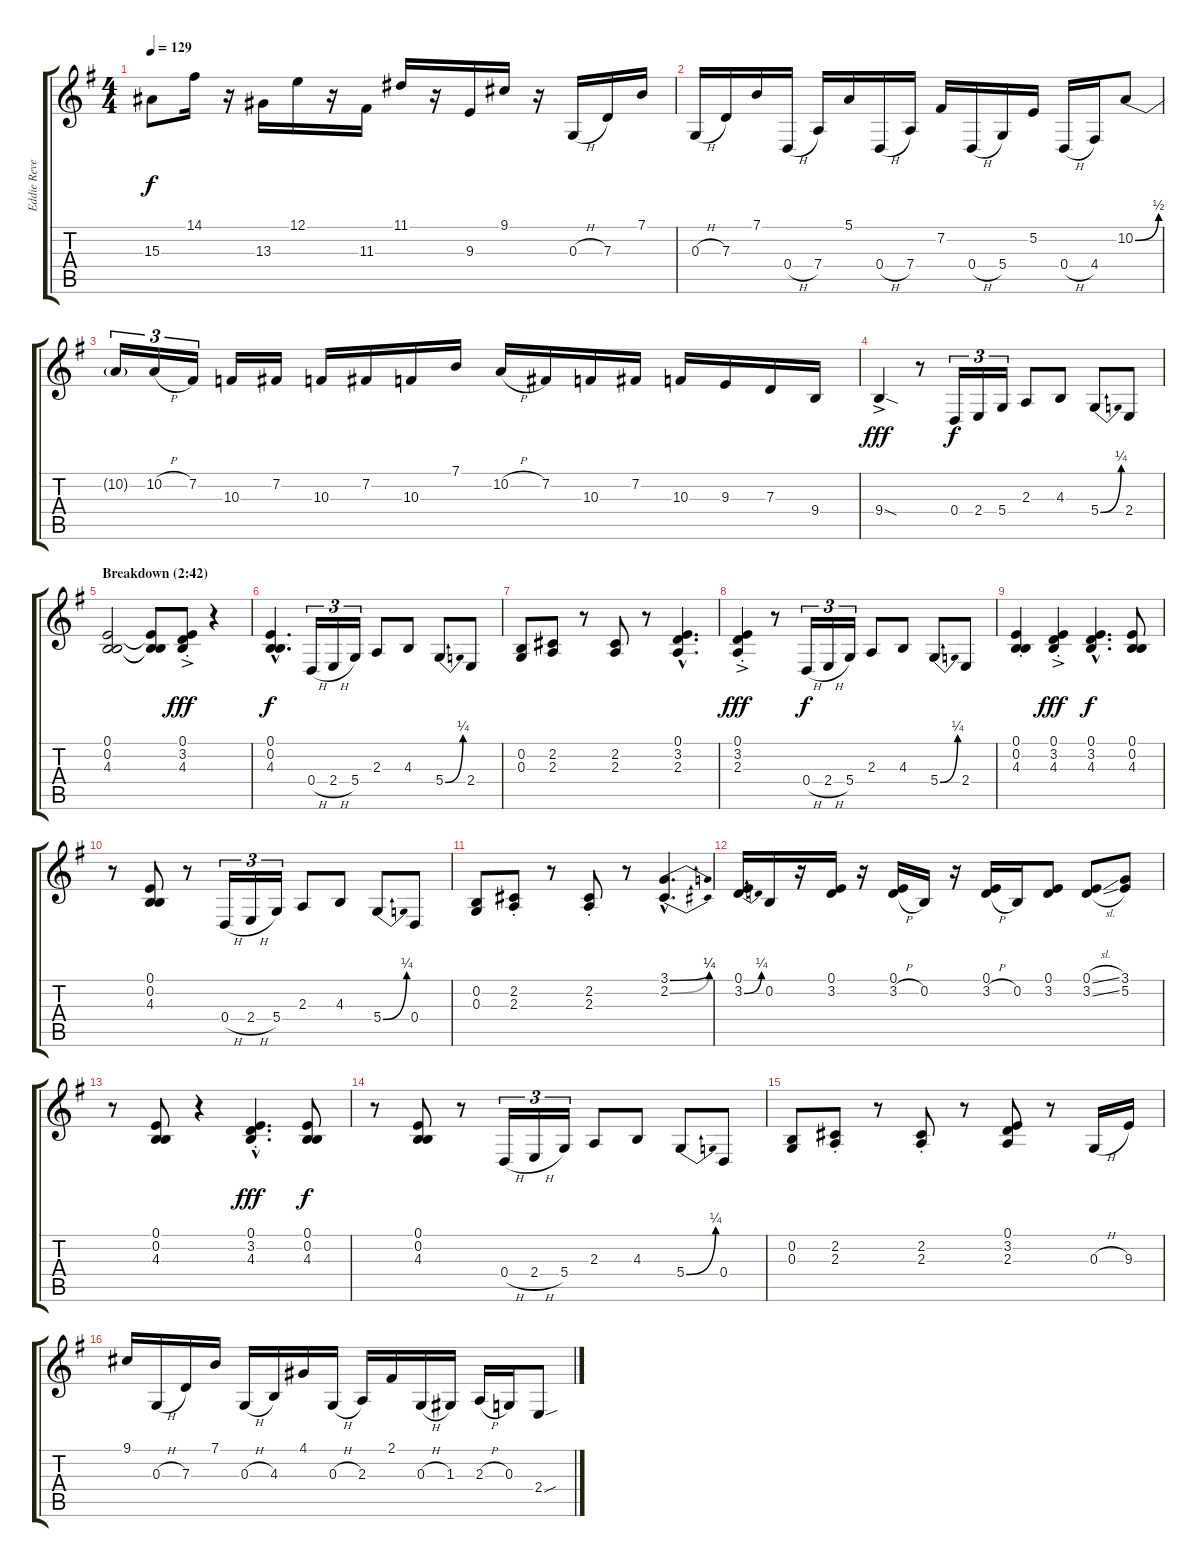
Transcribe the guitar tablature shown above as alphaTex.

\track ("Eddie Reverb" "Eddie Reve") {instrument violin}
\staff {score tabs}
\tuning (E4 B3 G3 D3 A2 E2) {hide}
\ts (4 4)
\tempo 129
\clef g2
\ks eminor
15.3.8{dy f} 14.1.16 r.16 13.3.16 12.1.16 r.16 11.3.16 11.1.16 r.16 9.3.16 9.1.16 r.16 0.3{h}.16 7.3.16 7.1.16 |
0.3{h}.16 7.3.16 7.1.16 0.4{h}.16 7.4.16 5.1.16 0.4{h}.16 7.4.16 7.2.16 0.4{h}.16 5.4.16 5.2.16 0.4{h}.16 4.4.16 10.2{be (bend 0 0 60 2)}.8 |
10.2{t}.16{tu (3 2)} 10.2{h}.16{tu (3 2)} 7.2.16{tu (3 2)} 10.3.16 7.2.16 10.3.16 7.2.16 10.3.16 7.1.16 10.2{h}.16 7.2.16 10.3.16 7.2.16 10.3.16 9.3.16 7.3.16 9.4.16 |
9.4{sod ac}.4{dy fff} r.8 0.4.16{tu (3 2) dy f} 2.4.16{tu (3 2)} 5.4.16{tu (3 2)} 2.3.8 4.3.8 5.4{be (bend 0 0 60 1)}.8 2.4.8 |
\section ("" "Breakdown (2:42)")
(0.1 0.2 4.3).2 (0.1{t} 0.2{t} 4.3{t}).8 (0.1{ac st} 3.2{ac st} 4.3{ac st}).8{dy fff} r.4 |
(0.1{hac} 0.2{hac} 4.3{hac}).4{d dy f} 0.4{h}.16{tu (3 2)} 2.4{h}.16{tu (3 2)} 5.4.16{tu (3 2)} 2.3.8 4.3.8 5.4{be (bend 0 0 60 1)}.8 2.4.8 |
(0.2 0.3).8 (2.2 2.3).8 r.8 (2.2 2.3).8 r.8 (0.1{hac} 3.2{hac} 2.3{hac}).4{d} |
(0.1{ac st} 3.2{ac st} 2.3{ac st}).4{dy fff} r.8 0.4{h}.16{tu (3 2) dy f} 2.4{h}.16{tu (3 2)} 5.4.16{tu (3 2)} 2.3.8 4.3.8 5.4{be (bend 0 0 60 1)}.8 2.4.8 |
(0.1{st} 0.2{st} 4.3{st}).4 (0.1{ac st} 3.2{ac st} 4.3{ac st}).4{dy fff} (0.1{hac} 3.2{hac} 4.3{hac}).4{d dy f} (0.1 0.2 4.3).8 |
r.8 (0.1 0.2 4.3).8 r.8 0.4{h}.16{tu (3 2)} 2.4{h}.16{tu (3 2)} 5.4.16{tu (3 2)} 2.3.8 4.3.8 5.4{be (bend 0 0 60 1)}.8 0.4.8 |
(0.2 0.3).8 (2.2{st} 2.3{st}).8 r.8 (2.2{st} 2.3).8 r.8 (3.1{be (bend 0 0 60 1) hac} 2.2{be (bend 0 0 60 1) hac}).4{d} |
(0.1 3.2{be (bend 0 0 60 1)}).16 0.2.16 r.16 (0.1 3.2).16 r.16 (0.1 3.2{h}).16 0.2.16 r.16 (0.1 3.2{h}).16 0.2.16 (0.1 3.2).8 (0.1{sl} 3.2{sl}).8 (3.1 5.2).8 |
r.8 (0.1 0.2 4.3).8 r.4 (0.1{hac st} 3.2{hac st} 4.3{hac st}).4{d dy fff} (0.1 0.2 4.3).8{dy f} |
r.8 (0.1 0.2 4.3).8 r.8 0.4{h}.16{tu (3 2)} 2.4{h}.16{tu (3 2)} 5.4.16{tu (3 2)} 2.3.8 4.3.8 5.4{be (bend 0 0 60 1)}.8 0.4.8 |
(0.2 0.3).8 (2.2{st} 2.3{st}).8 r.8 (2.2{st} 2.3{st}).8 r.8 (0.1 3.2 2.3).8 r.8 0.3{h}.16 9.3.16 |
9.1.16 0.3{h}.16 7.3.16 7.1.16 0.3{h}.16 4.3.16 4.1.16 0.3{h}.16 2.3.16 2.1.16 0.3{h}.16 1.3.16 2.3{h}.16 0.3.16 2.4{sou}.8
